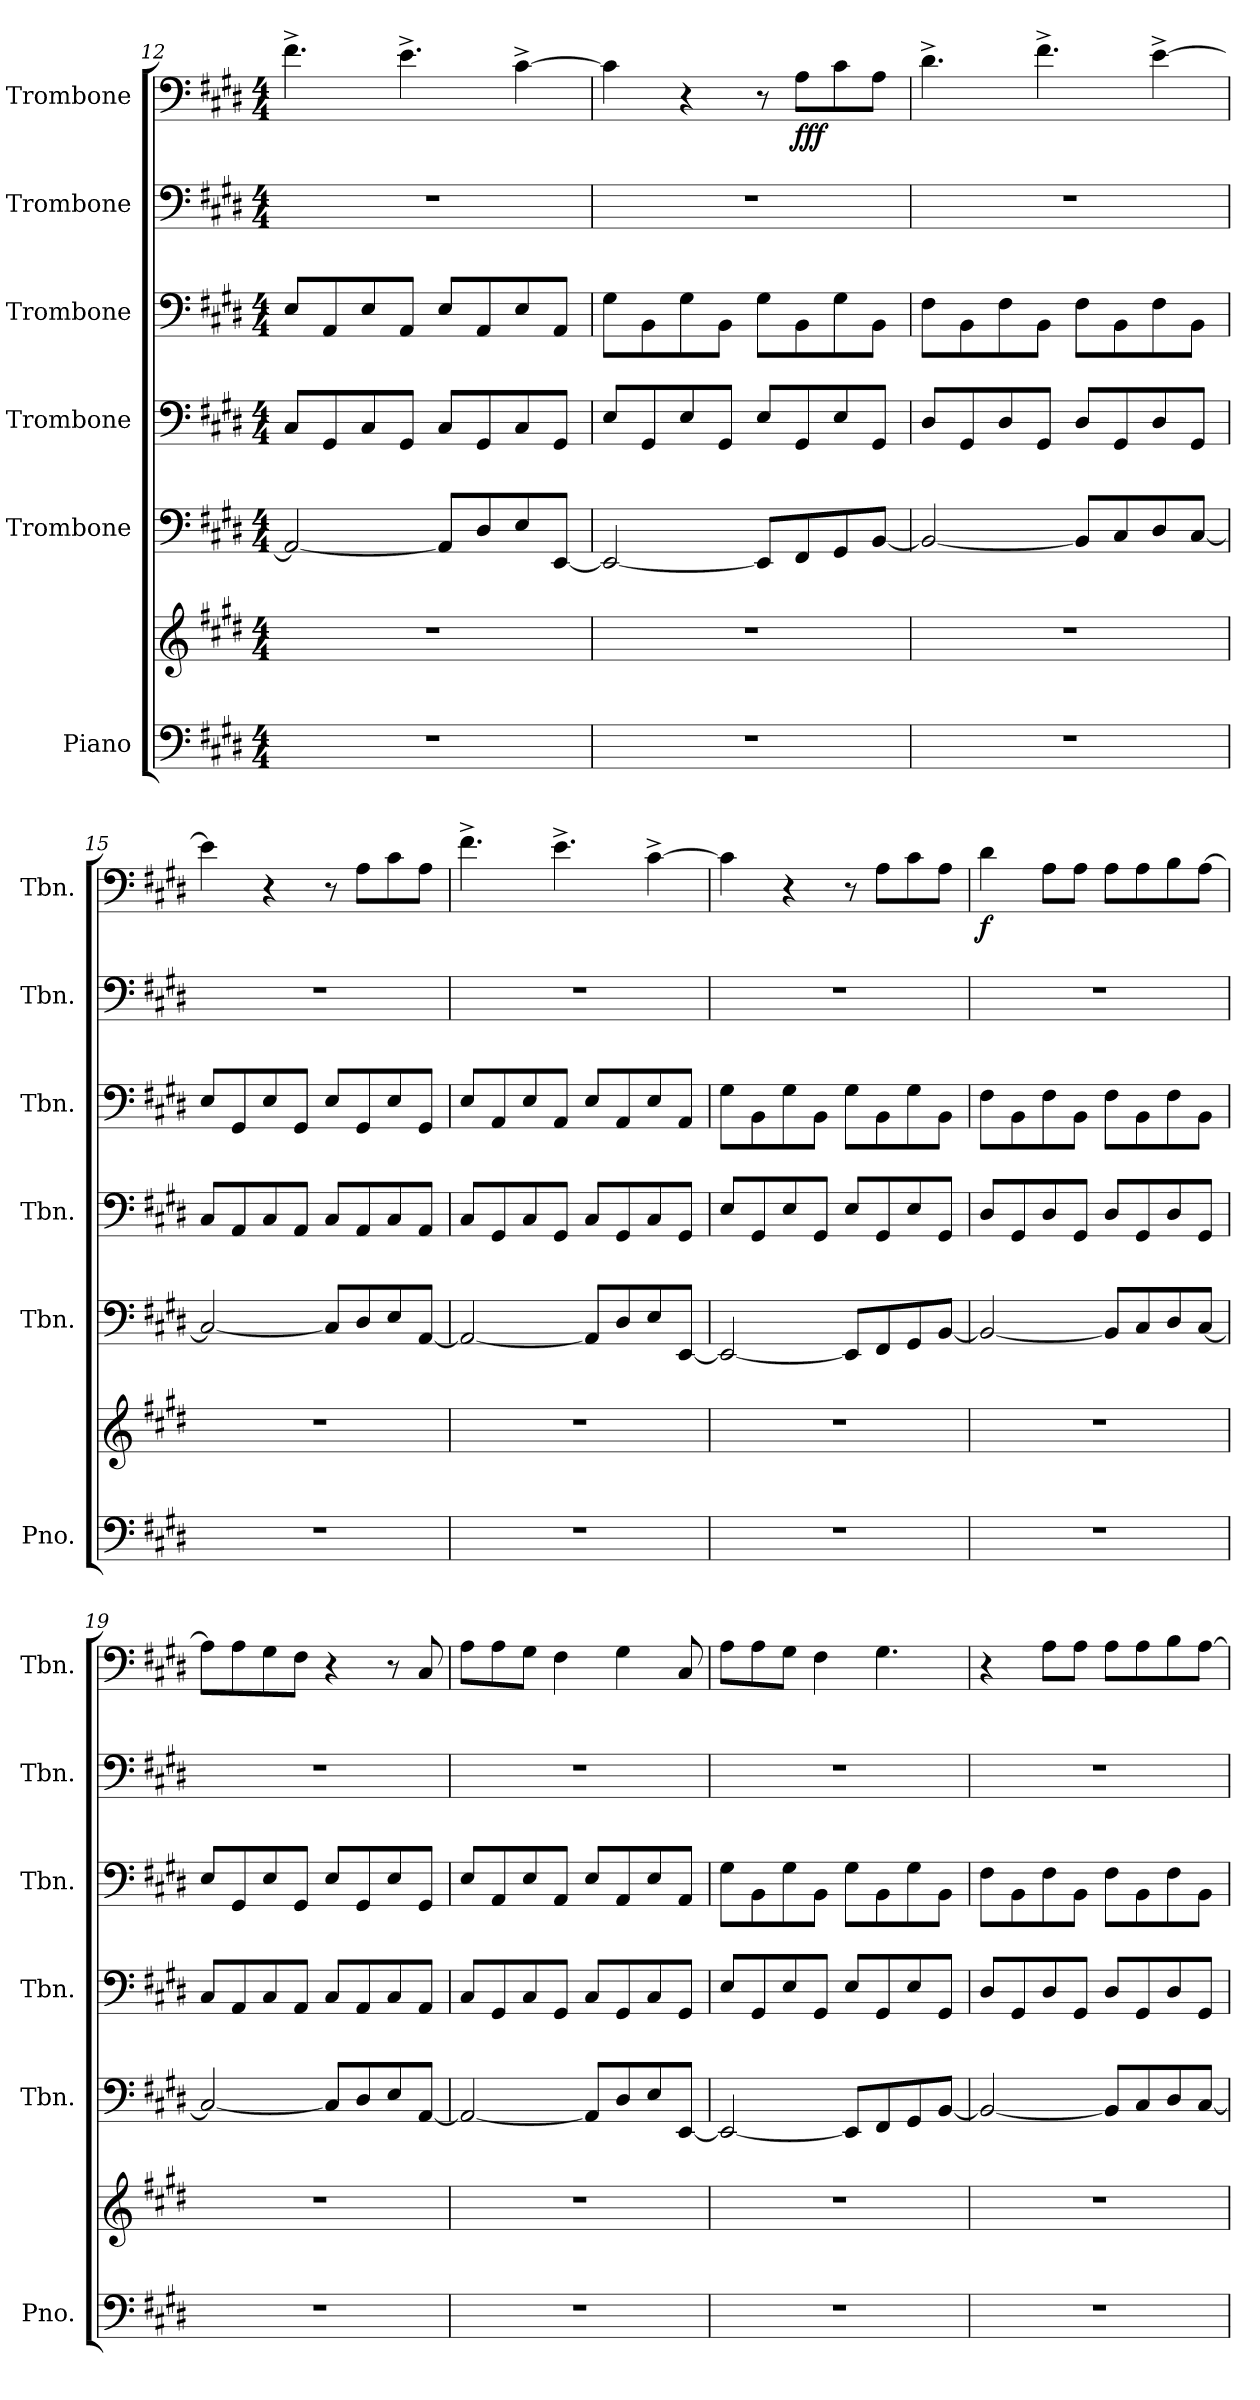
**kern	**kern	**kern	**kern	**kern	**kern	**kern	**dynam
*part6	*part6	*part5	*part4	*part3	*part2	*part1	*part1
*staff7	*staff6	*staff5	*staff4	*staff3	*staff2	*staff1	*staff1
*I"Piano	*	*I"Trombone	*I"Trombone	*I"Trombone	*I"Trombone	*I"Trombone	*
*I'Pno.	*	*I'Tbn.	*I'Tbn.	*I'Tbn.	*I'Tbn.	*I'Tbn.	*
*clefF4	*clefG2	*clefF4	*clefF4	*clefF4	*clefF4	*clefF4	*
*k[f#c#g#d#]	*k[f#c#g#d#]	*k[f#c#g#d#]	*k[f#c#g#d#]	*k[f#c#g#d#]	*k[f#c#g#d#]	*k[f#c#g#d#]	*
*M4/4	*M4/4	*M4/4	*M4/4	*M4/4	*M4/4	*M4/4	*
=12	=12	=12	=12	=12	=12	=12	=12
1r	1r	2AA/_	8C#/L	8E/L	1r	4.f#^\	.
.	.	.	8GG#/	8AA/	.	.	.
.	.	.	8C#/	8E/	.	.	.
.	.	.	8GG#/J	8AA/J	.	4.e^\	.
.	.	8AA/L]	8C#/L	8E/L	.	.	.
.	.	8D#/	8GG#/	8AA/	.	.	.
.	.	8E/	8C#/	8E/	.	[4c#^\	.
.	.	[8EE/J	8GG#/J	8AA/J	.	.	.
=13	=13	=13	=13	=13	=13	=13	=13
1r	1r	2EE/_	8E/L	8G#\L	1r	4c#\]	.
.	.	.	8GG#/	8BB\	.	.	.
.	.	.	8E/	8G#\	.	4r	.
.	.	.	8GG#/J	8BB\J	.	.	.
.	.	8EE/L]	8E/L	8G#\L	.	8r	.
!	!	!	!	!	!	!	!LO:DY:b
.	.	8FF#/	8GG#/	8BB\	.	8A\L	fff
.	.	8GG#/	8E/	8G#\	.	8c#\	.
.	.	[8BB/J	8GG#/J	8BB\J	.	8A\J	.
=14	=14	=14	=14	=14	=14	=14	=14
1r	1r	2BB/_	8D#/L	8F#\L	1r	4.d#^\	.
.	.	.	8GG#/	8BB\	.	.	.
.	.	.	8D#/	8F#\	.	.	.
.	.	.	8GG#/J	8BB\J	.	4.f#^\	.
.	.	8BB/L]	8D#/L	8F#\L	.	.	.
.	.	8C#/	8GG#/	8BB\	.	.	.
.	.	8D#/	8D#/	8F#\	.	[4e^\	.
.	.	[8C#/J	8GG#/J	8BB\J	.	.	.
!!LO:PB:g=z
=15	=15	=15	=15	=15	=15	=15	=15
1r	1r	2C#/_	8C#/L	8E/L	1r	4e\]	.
.	.	.	8AA/	8GG#/	.	.	.
.	.	.	8C#/	8E/	.	4r	.
.	.	.	8AA/J	8GG#/J	.	.	.
.	.	8C#/L]	8C#/L	8E/L	.	8r	.
.	.	8D#/	8AA/	8GG#/	.	8A\L	.
.	.	8E/	8C#/	8E/	.	8c#\	.
.	.	[8AA/J	8AA/J	8GG#/J	.	8A\J	.
=16	=16	=16	=16	=16	=16	=16	=16
1r	1r	2AA/_	8C#/L	8E/L	1r	4.f#^\	.
.	.	.	8GG#/	8AA/	.	.	.
.	.	.	8C#/	8E/	.	.	.
.	.	.	8GG#/J	8AA/J	.	4.e^\	.
.	.	8AA/L]	8C#/L	8E/L	.	.	.
.	.	8D#/	8GG#/	8AA/	.	.	.
.	.	8E/	8C#/	8E/	.	[4c#^\	.
.	.	[8EE/J	8GG#/J	8AA/J	.	.	.
=17	=17	=17	=17	=17	=17	=17	=17
1r	1r	2EE/_	8E/L	8G#\L	1r	4c#\]	.
.	.	.	8GG#/	8BB\	.	.	.
.	.	.	8E/	8G#\	.	4r	.
.	.	.	8GG#/J	8BB\J	.	.	.
.	.	8EE/L]	8E/L	8G#\L	.	8r	.
.	.	8FF#/	8GG#/	8BB\	.	8A\L	.
.	.	8GG#/	8E/	8G#\	.	8c#\	.
.	.	[8BB/J	8GG#/J	8BB\J	.	8A\J	.
=18	=18	=18	=18	=18	=18	=18	=18
!	!	!	!	!	!	!	!LO:DY:b
1r	1r	2BB/_	8D#/L	8F#\L	1r	4d#\	f
.	.	.	8GG#/	8BB\	.	.	.
.	.	.	8D#/	8F#\	.	8A\L	.
.	.	.	8GG#/J	8BB\J	.	8A\J	.
.	.	8BB/L]	8D#/L	8F#\L	.	8A\L	.
.	.	8C#/	8GG#/	8BB\	.	8A\	.
.	.	8D#/	8D#/	8F#\	.	8B\	.
.	.	[8C#/J	8GG#/J	8BB\J	.	[8A\J	.
=19	=19	=19	=19	=19	=19	=19	=19
1r	1r	2C#/_	8C#/L	8E/L	1r	8A\L]	.
.	.	.	8AA/	8GG#/	.	8A\	.
.	.	.	8C#/	8E/	.	8G#\	.
.	.	.	8AA/J	8GG#/J	.	8F#\J	.
.	.	8C#/L]	8C#/L	8E/L	.	4r	.
.	.	8D#/	8AA/	8GG#/	.	.	.
.	.	8E/	8C#/	8E/	.	8r	.
.	.	[8AA/J	8AA/J	8GG#/J	.	8C#/	.
!!LO:PB:g=z
=20	=20	=20	=20	=20	=20	=20	=20
1r	1r	2AA/_	8C#/L	8E/L	1r	8A\L	.
.	.	.	8GG#/	8AA/	.	8A\	.
.	.	.	8C#/	8E/	.	8G#\J	.
.	.	.	8GG#/J	8AA/J	.	4F#\	.
.	.	8AA/L]	8C#/L	8E/L	.	.	.
.	.	8D#/	8GG#/	8AA/	.	4G#\	.
.	.	8E/	8C#/	8E/	.	.	.
.	.	[8EE/J	8GG#/J	8AA/J	.	8C#/	.
=21	=21	=21	=21	=21	=21	=21	=21
1r	1r	2EE/_	8E/L	8G#\L	1r	8A\L	.
.	.	.	8GG#/	8BB\	.	8A\	.
.	.	.	8E/	8G#\	.	8G#\J	.
.	.	.	8GG#/J	8BB\J	.	4F#\	.
.	.	8EE/L]	8E/L	8G#\L	.	.	.
.	.	8FF#/	8GG#/	8BB\	.	4.G#\	.
.	.	8GG#/	8E/	8G#\	.	.	.
.	.	[8BB/J	8GG#/J	8BB\J	.	.	.
=22	=22	=22	=22	=22	=22	=22	=22
1r	1r	2BB/_	8D#/L	8F#\L	1r	4r	.
.	.	.	8GG#/	8BB\	.	.	.
.	.	.	8D#/	8F#\	.	8A\L	.
.	.	.	8GG#/J	8BB\J	.	8A\J	.
.	.	8BB/L]	8D#/L	8F#\L	.	8A\L	.
.	.	8C#/	8GG#/	8BB\	.	8A\	.
.	.	8D#/	8D#/	8F#\	.	8B\	.
.	.	[8C#/J	8GG#/J	8BB\J	.	[8A\J	.
=	=	=	=	=	=	=	=
*-	*-	*-	*-	*-	*-	*-	*-
